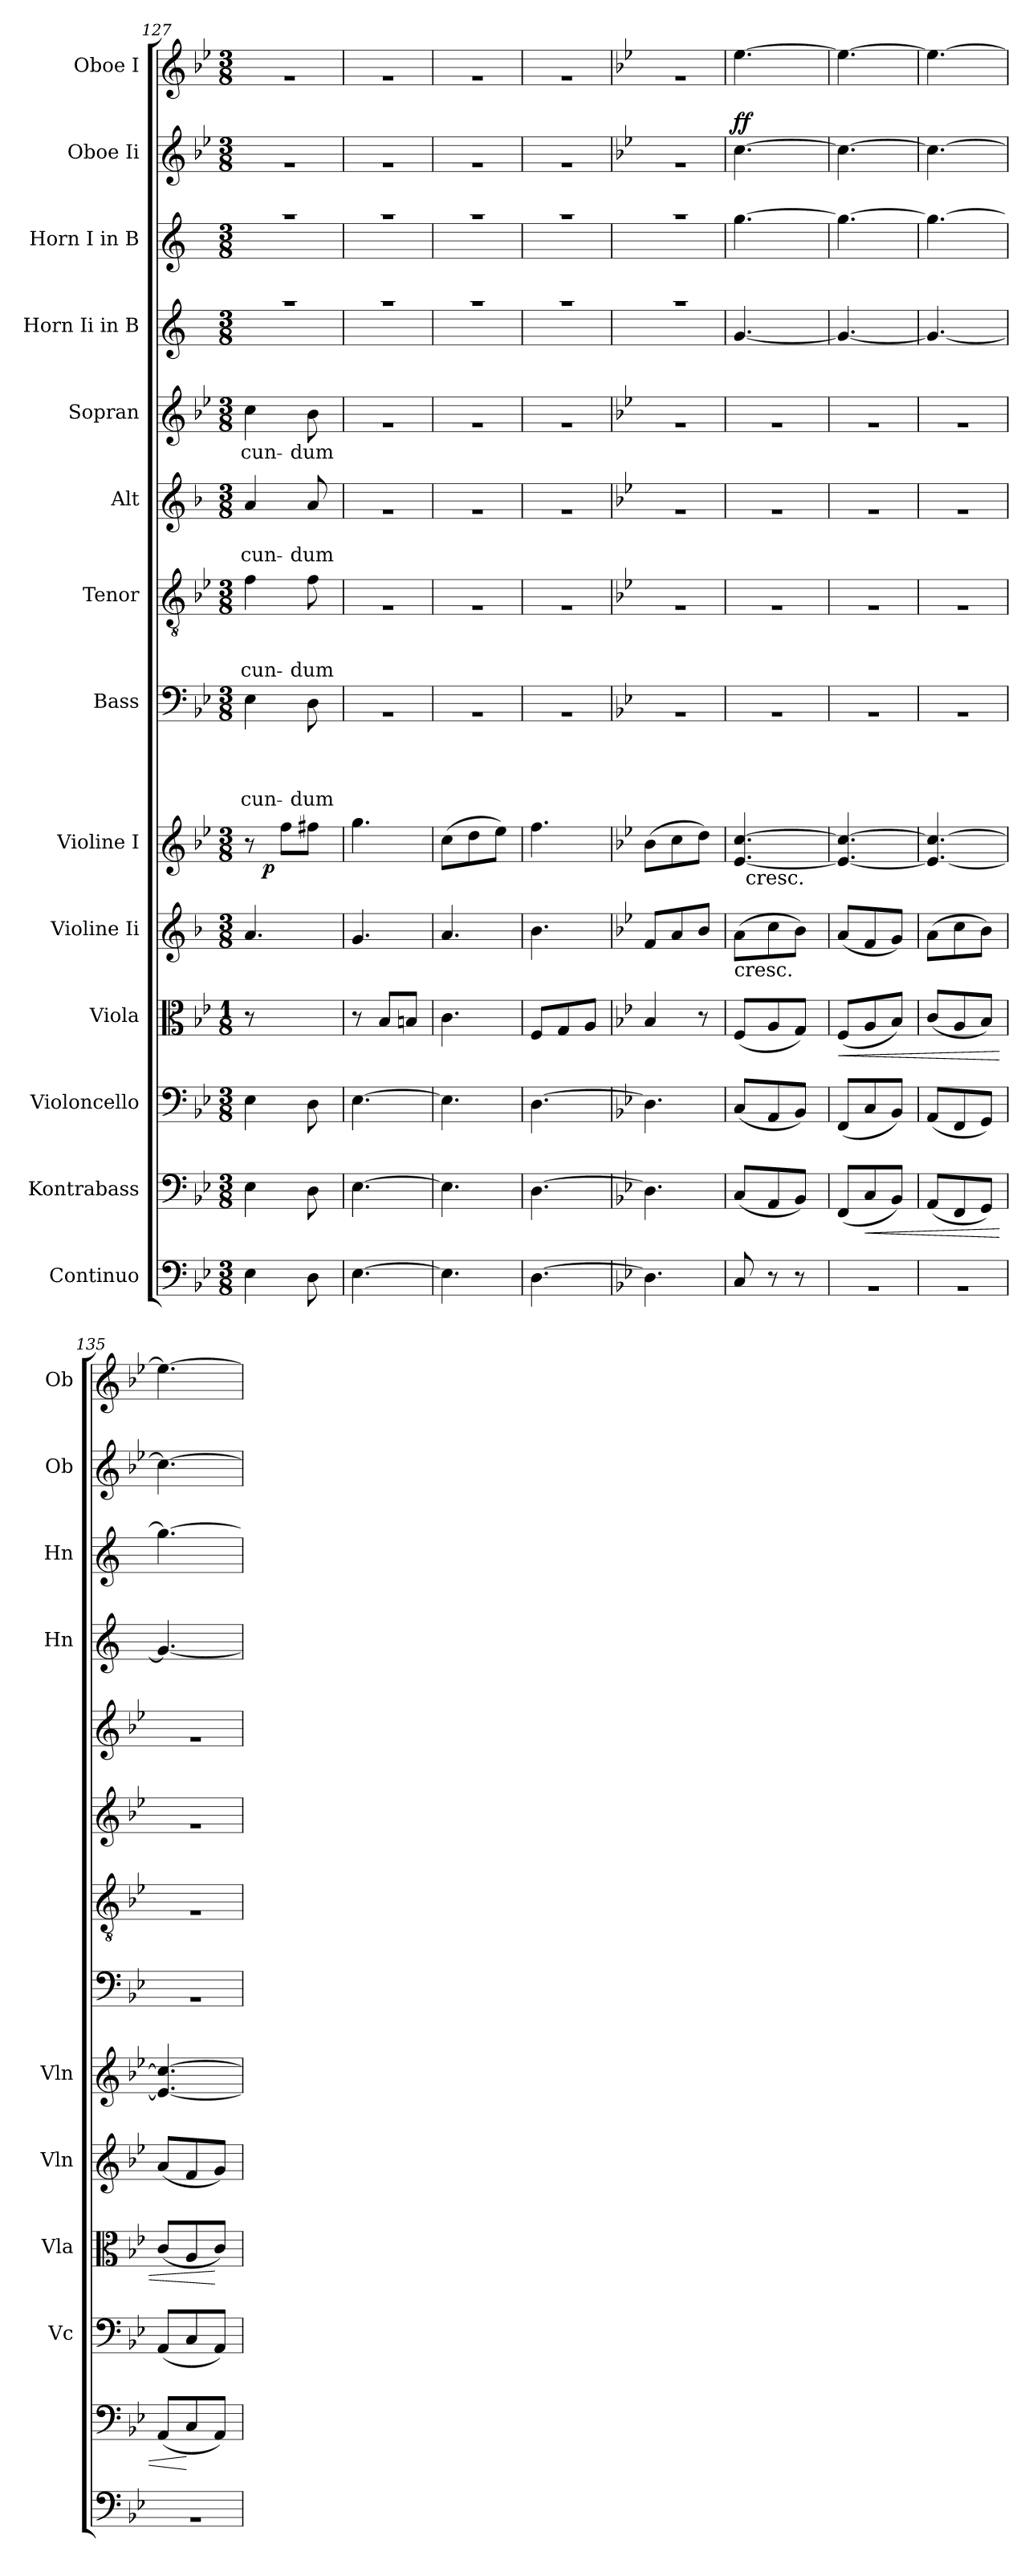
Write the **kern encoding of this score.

**kern	**kern	**dynam	**kern	**kern	**dynam	**kern	**kern	**dynam	**kern	**text	**text	**text	**text	**kern	**text	**text	**text	**kern	**text	**text	**kern	**text	**kern	**kern	**kern	**dynam	**kern
*part14	*part13	*part13	*part12	*part11	*part11	*part10	*part9	*part9	*part8	*part8	*part8	*part8	*part8	*part7	*part7	*part7	*part7	*part6	*part6	*part6	*part5	*part5	*part4	*part3	*part2	*part2	*part1
*staff14	*staff13	*staff13	*staff12	*staff11	*staff11	*staff10	*staff9	*staff9	*staff8	*staff8	*staff8	*staff8	*staff8	*staff7	*staff7	*staff7	*staff7	*staff6	*staff6	*staff6	*staff5	*staff5	*staff4	*staff3	*staff2	*staff2	*staff1
*I"Continuo	*I"Kontrabass	*	*I"Violoncello	*I"Viola	*	*I"Violine Ii	*I"Violine I	*	*I"Bass	*	*	*	*	*I"Tenor	*	*	*	*I"Alt	*	*	*I"Sopran	*	*I"Horn Ii in B	*I"Horn I in B	*I"Oboe Ii	*	*I"Oboe I
*	*	*	*I'Vc	*I'Vla	*	*I'Vln	*I'Vln	*	*	*	*	*	*	*	*	*	*	*	*	*	*	*	*I'Hn	*I'Hn	*I'Ob	*	*I'Ob
*clefF4	*clefF4	*	*clefF4	*clefC3	*	*clefG2	*clefG2	*	*clefF4	*	*	*	*	*clefGv2	*	*	*	*clefG2	*	*	*clefG2	*	*clefG2	*clefG2	*clefG2	*	*clefG2
*	*	*	*	*ITrd1c2	*	*	*	*	*	*	*	*	*	*	*	*	*	*	*	*	*	*	*ITrd1c2	*ITrd1c2	*	*	*
*k[b-e-]	*k[b-e-]	*	*k[b-e-]	*k[b-e-a-d-]	*	*k[b-]	*k[b-e-]	*	*k[b-e-]	*	*	*	*	*k[b-e-]	*	*	*	*k[b-]	*	*	*k[b-e-]	*	*k[b-e-]	*k[b-e-]	*k[b-e-]	*	*k[b-e-]
*B-:	*B-:	*	*B-:	*A-:	*	*F:	*B-:	*	*B-:	*	*	*	*	*B-:	*	*	*	*F:	*	*	*B-:	*	*B-:	*B-:	*B-:	*	*B-:
*M3/8	*M3/8	*	*M3/8	*M1/8	*	*M3/8	*M3/8	*	*M3/8	*	*	*	*	*M3/8	*	*	*	*M3/8	*	*	*M3/8	*	*M3/8	*M3/8	*M3/8	*	*M3/8
=127	=127	=127	=127	=127	=127	=127	=127	=127	=127	=127	=127	=127	=127	=127	=127	=127	=127	=127	=127	=127	=127	=127	=127	=127	=127	=127	=127
!	!	!	!	!	!	!	!	!	!	!	!	!	!LO:LY:b	!	!	!	!LO:LY:b	!	!	!LO:LY:b	!	!LO:LY:b	!LO:N:vis=1	!LO:N:vis=1	!LO:N:vis=1	!	!LO:N:vis=1
*	*	*	*	*	*	*	*^	*	*	*	*	*	*	*	*	*	*	*	*	*	*	*	*	*	*	*	*
4E->\	4E-\	.	4E-\	8r	.	4.a/	8r	16ryy	.	4E-\	.	.	.	-cun-	4f\	.	.	-cun-	4a/	.	-cun-	4cc\	-cun-	4.raa	4.raa	4.ra	.	4.ra
!	!	!	!	!	!	!	!	!	!LO:DY:b	!	!	!	!	!	!	!	!	!	!	!	!	!	!	!	!	!	!	!
.	.	.	.	.	.	.	.	4ryy	p	.	.	.	.	.	.	.	.	.	.	.	.	.	.	.	.	.	.	.
.	.	.	.	4ryy	.	.	8ff\L	.	.	.	.	.	.	.	.	.	.	.	.	.	.	.	.	.	.	.	.	.
!	!	!	!	!	!	!	!	!	!	!	!	!	!	!LO:LY:b	!	!	!	!LO:LY:b	!	!	!LO:LY:b	!	!LO:LY:b	!	!	!	!	!
8D>\	8D\	.	8D\	.	.	.	8ff#X\J	.	.	8D\	.	.	.	-dum	8f\	.	.	-dum	8a/	.	-dum	8b-\	-dum	.	.	.	.	.
.	.	.	.	.	.	.	.	16ryy	.	.	.	.	.	.	.	.	.	.	.	.	.	.	.	.	.	.	.	.
=128	=128	=128	=128	=128	=128	=128	=128	=128	=128	=128	=128	=128	=128	=128	=128	=128	=128	=128	=128	=128	=128	=128	=128	=128	=128	=128	=128	=128
!	!	!	!	!	!	!	!	!	!	!LO:N:vis=1	!	!	!	!	!LO:N:vis=1	!	!	!	!LO:N:vis=1	!	!	!LO:N:vis=1	!	!LO:N:vis=1	!LO:N:vis=1	!LO:N:vis=1	!	!LO:N:vis=1
*	*	*	*	*	*	*	*v	*v	*	*	*	*	*	*	*	*	*	*	*	*	*	*	*	*	*	*	*	*
[>4.E-\	[>4.E-\	.	[>4.E-\	8r	.	4.g/	4.gg\	.	4.rC	.	.	.	.	4.rA	.	.	.	4.ra	.	.	4.ra	.	4.raa	4.raa	4.ra	.	4.ra
.	.	.	.	8A-/L	.	.	.	.	.	.	.	.	.	.	.	.	.	.	.	.	.	.	.	.	.	.	.
.	.	.	.	8An/J	.	.	.	.	.	.	.	.	.	.	.	.	.	.	.	.	.	.	.	.	.	.	.
=129	=129	=129	=129	=129	=129	=129	=129	=129	=129	=129	=129	=129	=129	=129	=129	=129	=129	=129	=129	=129	=129	=129	=129	=129	=129	=129	=129
!	!	!	!	!	!	!	!	!	!LO:N:vis=1	!	!	!	!	!LO:N:vis=1	!	!	!	!LO:N:vis=1	!	!	!LO:N:vis=1	!	!LO:N:vis=1	!LO:N:vis=1	!LO:N:vis=1	!	!LO:N:vis=1
4.E-\]	4.E-\]	.	4.E-\]	4.B-\	.	4.a/	(>8cc\L	.	4.rC	.	.	.	.	4.rA	.	.	.	4.ra	.	.	4.ra	.	4.raa	4.raa	4.ra	.	4.ra
.	.	.	.	.	.	.	8dd\	.	.	.	.	.	.	.	.	.	.	.	.	.	.	.	.	.	.	.	.
.	.	.	.	.	.	.	8ee-\J)	.	.	.	.	.	.	.	.	.	.	.	.	.	.	.	.	.	.	.	.
=130	=130	=130	=130	=130	=130	=130	=130	=130	=130	=130	=130	=130	=130	=130	=130	=130	=130	=130	=130	=130	=130	=130	=130	=130	=130	=130	=130
!	!	!	!	!	!	!	!	!	!LO:N:vis=1	!	!	!	!	!LO:N:vis=1	!	!	!	!LO:N:vis=1	!	!	!LO:N:vis=1	!	!LO:N:vis=1	!LO:N:vis=1	!LO:N:vis=1	!	!LO:N:vis=1
[>4.D\	[>4.D\	.	[>4.D\	8E-/L	.	4.b-\	4.ff\	.	4.rC	.	.	.	.	4.rA	.	.	.	4.ra	.	.	4.ra	.	4.raa	4.raa	4.ra	.	4.ra
.	.	.	.	8F/	.	.	.	.	.	.	.	.	.	.	.	.	.	.	.	.	.	.	.	.	.	.	.
.	.	.	.	8G/J	.	.	.	.	.	.	.	.	.	.	.	.	.	.	.	.	.	.	.	.	.	.	.
!!LO:PB:g=z
=131	=131	=131	=131	=131	=131	=131	=131	=131	=131	=131	=131	=131	=131	=131	=131	=131	=131	=131	=131	=131	=131	=131	=131	=131	=131	=131	=131
*	*	*	*	*	*	*k[b-e-]	*	*	*	*	*	*	*	*	*	*	*	*k[b-e-]	*	*	*	*	*	*	*	*	*
*	*	*	*	*	*	*B-:	*	*	*	*	*	*	*	*	*	*	*	*B-:	*	*	*	*	*	*	*	*	*
!	!	!	!	!	!	!	!	!	!LO:N:vis=1	!	!	!	!	!LO:N:vis=1	!	!	!	!LO:N:vis=1	!	!	!LO:N:vis=1	!	!LO:N:vis=1	!LO:N:vis=1	!LO:N:vis=1	!	!LO:N:vis=1
4.D\]	4.D\]	.	4.D\]	4A-/	.	8f/L	(>8b-\L	.	4.rC	.	.	.	.	4.rA	.	.	.	4.ra	.	.	4.ra	.	4.raa	4.raa	4.ra	.	4.ra
.	.	.	.	.	.	8a/	8cc\	.	.	.	.	.	.	.	.	.	.	.	.	.	.	.	.	.	.	.	.
.	.	.	.	8r	.	8b-/J	8dd\J)	.	.	.	.	.	.	.	.	.	.	.	.	.	.	.	.	.	.	.	.
=132	=132	=132	=132	=132	=132	=132	=132	=132	=132	=132	=132	=132	=132	=132	=132	=132	=132	=132	=132	=132	=132	=132	=132	=132	=132	=132	=132
!	!	!	!	!	!	!LO:TX:b:t=cresc.	!	!	!	!	!	!	!	!	!	!	!	!	!	!	!	!	!	!	!	!	!
!	!	!	!	!	!	!	!	!	!LO:N:vis=1	!	!	!	!	!LO:N:vis=1	!	!	!	!LO:N:vis=1	!	!	!LO:N:vis=1	!	!	!	!	!LO:DY:a	!
!	!	!	!	!	!	!	!	!	!	!	!	!	!	!	!	!	!	!	!	!	!	!	!	!	!	!LO:DY:n=1:b	!
*	*	*	*	*	*	*	*^	*	*	*	*	*	*	*	*	*	*	*	*	*	*	*	*	*	*	*	*
8C/	(<8C/L	.	(<8C/L	(<8E-/L	.	(>8a\L	[<4.e-/ [>4.cc/	32ryy	.	4.rC	.	.	.	.	4.rA	.	.	.	4.ra	.	.	4.ra	.	[<4.f/	[<4.ff\	[>4.cc\	f f	[>4.ee-\
!	!	!	!	!	!	!	!	!LO:TX:b:t=cresc.	!	!	!	!	!	!	!	!	!	!	!	!	!	!	!	!	!	!	!	!
.	.	.	.	.	.	.	.	4ryy	.	.	.	.	.	.	.	.	.	.	.	.	.	.	.	.	.	.	.	.
8r	8AA/	.	8AA/	8G/	.	8cc\	.	.	.	.	.	.	.	.	.	.	.	.	.	.	.	.	.	.	.	.	.	.
8r	8BB-/J)	.	8BB-/J)	8F/J)	.	8b-\J)	.	.	.	.	.	.	.	.	.	.	.	.	.	.	.	.	.	.	.	.	.	.
.	.	.	.	.	.	.	.	16.ryy	.	.	.	.	.	.	.	.	.	.	.	.	.	.	.	.	.	.	.	.
=133	=133	=133	=133	=133	=133	=133	=133	=133	=133	=133	=133	=133	=133	=133	=133	=133	=133	=133	=133	=133	=133	=133	=133	=133	=133	=133	=133	=133
!LO:N:vis=1	!	!	!	!	!LO:HP:b	!	!	!	!	!LO:N:vis=1	!	!	!	!	!LO:N:vis=1	!	!	!	!LO:N:vis=1	!	!	!LO:N:vis=1	!	!	!	!	!	!
*	*	*	*	*	*	*	*v	*v	*	*	*	*	*	*	*	*	*	*	*	*	*	*	*	*	*	*	*	*
4.rC	(<8FF/L	.	(<8FF/L	(<8E-/L	<	(<8a/L	4.e-/_ 4.cc/_	.	4.rC	.	.	.	.	4.rA	.	.	.	4.ra	.	.	4.ra	.	4.f/_	4.ff\_	4.cc\_	.	4.ee-\_
!	!	!LO:HP:b	!	!	!	!	!	!	!	!	!	!	!	!	!	!	!	!	!	!	!	!	!	!	!	!	!
.	8C/	<	8C/	8G/	.	8f/	.	.	.	.	.	.	.	.	.	.	.	.	.	.	.	.	.	.	.	.	.
.	8BB-/J)	.	8BB-/J)	8A-/J)	.	8g/J)	.	.	.	.	.	.	.	.	.	.	.	.	.	.	.	.	.	.	.	.	.
=134	=134	=134	=134	=134	=134	=134	=134	=134	=134	=134	=134	=134	=134	=134	=134	=134	=134	=134	=134	=134	=134	=134	=134	=134	=134	=134	=134
!LO:N:vis=1	!	!	!	!	!	!	!	!	!LO:N:vis=1	!	!	!	!	!LO:N:vis=1	!	!	!	!LO:N:vis=1	!	!	!LO:N:vis=1	!	!	!	!	!	!
4.rC	(<8AA/L	.	(<8AA/L	(<8B-/L	.	(>8a\L	4.e-/_ 4.cc/_	.	4.rC	.	.	.	.	4.rA	.	.	.	4.ra	.	.	4.ra	.	4.f/_	4.ff\_	4.cc\_	.	4.ee-\_
.	8FF/	.	8FF/	8G/	.	8cc\	.	.	.	.	.	.	.	.	.	.	.	.	.	.	.	.	.	.	.	.	.
.	8GG/J)	.	8GG/J)	8A-/J)	.	8b-\J)	.	.	.	.	.	.	.	.	.	.	.	.	.	.	.	.	.	.	.	.	.
=135	=135	=135	=135	=135	=135	=135	=135	=135	=135	=135	=135	=135	=135	=135	=135	=135	=135	=135	=135	=135	=135	=135	=135	=135	=135	=135	=135
!LO:N:vis=1	!	!	!	!	!	!	!	!	!LO:N:vis=1	!	!	!	!	!LO:N:vis=1	!	!	!	!LO:N:vis=1	!	!	!LO:N:vis=1	!	!	!	!	!	!
4.rC	(<8AA/L	.	(<8AA/L	(<8B-/L	.	(<8a/L	4.e-/_ 4.cc/_	.	4.rC	.	.	.	.	4.rA	.	.	.	4.ra	.	.	4.ra	.	4.f/_	4.ff\_	4.cc\_	.	4.ee-\_
.	8C/	[	8C/	8G/	.	8f/	.	.	.	.	.	.	.	.	.	.	.	.	.	.	.	.	.	.	.	.	.
.	8AA/J)	.	8AA/J)	8B-/J)	[	8g/J)	.	.	.	.	.	.	.	.	.	.	.	.	.	.	.	.	.	.	.	.	.
=	=	=	=	=	=	=	=	=	=	=	=	=	=	=	=	=	=	=	=	=	=	=	=	=	=	=	=
*-	*-	*-	*-	*-	*-	*-	*-	*-	*-	*-	*-	*-	*-	*-	*-	*-	*-	*-	*-	*-	*-	*-	*-	*-	*-	*-	*-
